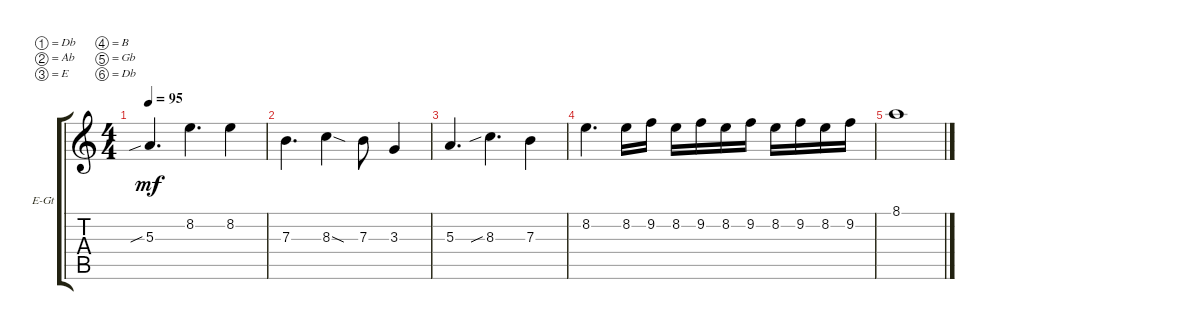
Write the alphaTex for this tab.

\bracketExtendMode groupsimilarinstruments
\firstSystemTrackNameOrientation horizontal
\otherSystemsTrackNameOrientation horizontal
\track ("Solo Guitar" "E-Gt") {instrument distortionguitar}
\staff {score tabs}
\tuning (Db4 Ab3 E3 B2 Gb2 Db2)
\ts (4 4)
\tempo 95
\clef g2
\ks c
5.3{sib}.4{d dy mf} 8.2.4{d} 8.2.4 |
7.3.4{d} 8.3{sod}.4 7.3.8 3.3.4 |
5.3.4{d} 8.3{sib}.4{d} 7.3.4 |
8.2.4{d} 8.2.16 9.2.16 8.2.16 9.2.16 8.2.16 9.2.16 8.2.16 9.2.16 8.2.16 9.2.16 |
8.1.1
